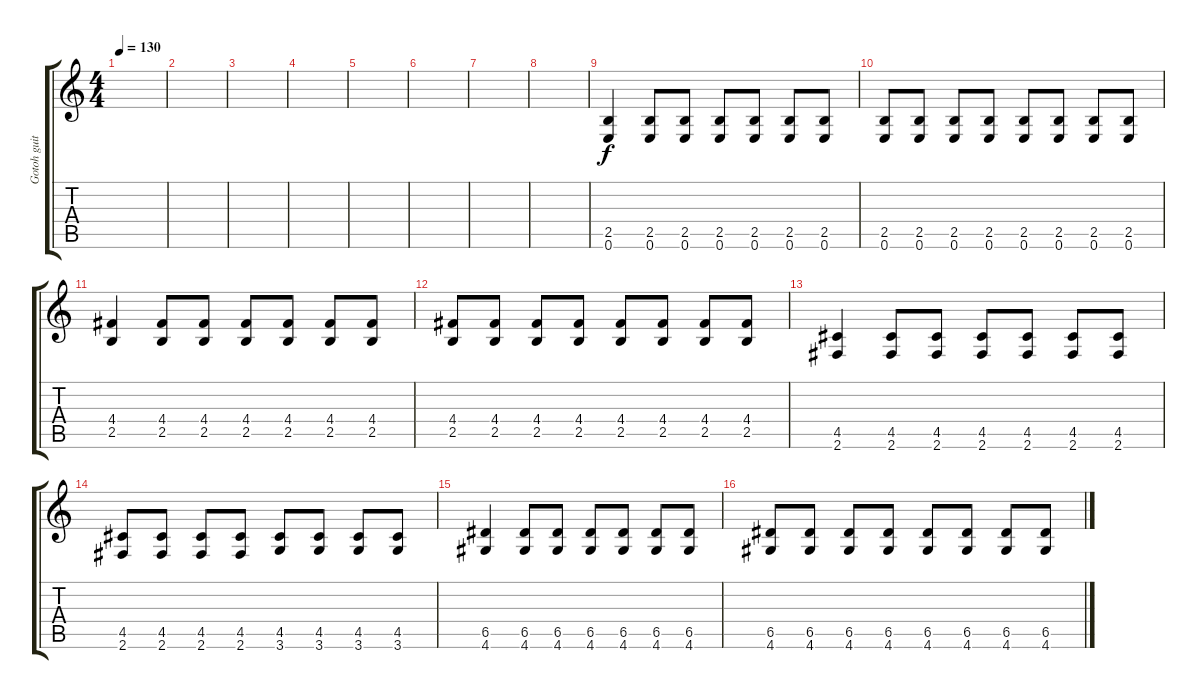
\track ("Gotoh guitar" "Gotoh guit") {instrument distortionguitar}
\staff {score tabs}
\tuning (E4 B3 G3 D3 A2 E2) {hide}
\ts (4 4)
\tempo 130
\clef g2
\ks c
|
|
|
|
|
|
|
|
(2.5 0.6).4 (2.5 0.6).8 (2.5 0.6).8 (2.5 0.6).8 (2.5 0.6).8 (2.5 0.6).8 (2.5 0.6).8 |
(2.5 0.6).8 (2.5 0.6).8 (2.5 0.6).8 (2.5 0.6).8 (2.5 0.6).8 (2.5 0.6).8 (2.5 0.6).8 (2.5 0.6).8 |
(4.4 2.5).4 (4.4 2.5).8 (4.4 2.5).8 (4.4 2.5).8 (4.4 2.5).8 (4.4 2.5).8 (4.4 2.5).8 |
(4.4 2.5).8 (4.4 2.5).8 (4.4 2.5).8 (4.4 2.5).8 (4.4 2.5).8 (4.4 2.5).8 (4.4 2.5).8 (4.4 2.5).8 |
(4.5 2.6).4 (4.5 2.6).8 (4.5 2.6).8 (4.5 2.6).8 (4.5 2.6).8 (4.5 2.6).8 (4.5 2.6).8 |
(4.5 2.6).8 (4.5 2.6).8 (4.5 2.6).8 (4.5 2.6).8 (4.5 3.6).8 (4.5 3.6).8 (4.5 3.6).8 (4.5 3.6).8 |
(6.5 4.6).4 (6.5 4.6).8 (6.5 4.6).8 (6.5 4.6).8 (6.5 4.6).8 (6.5 4.6).8 (6.5 4.6).8 |
(6.5 4.6).8 (6.5 4.6).8 (6.5 4.6).8 (6.5 4.6).8 (6.5 4.6).8 (6.5 4.6).8 (6.5 4.6).8 (6.5 4.6).8
